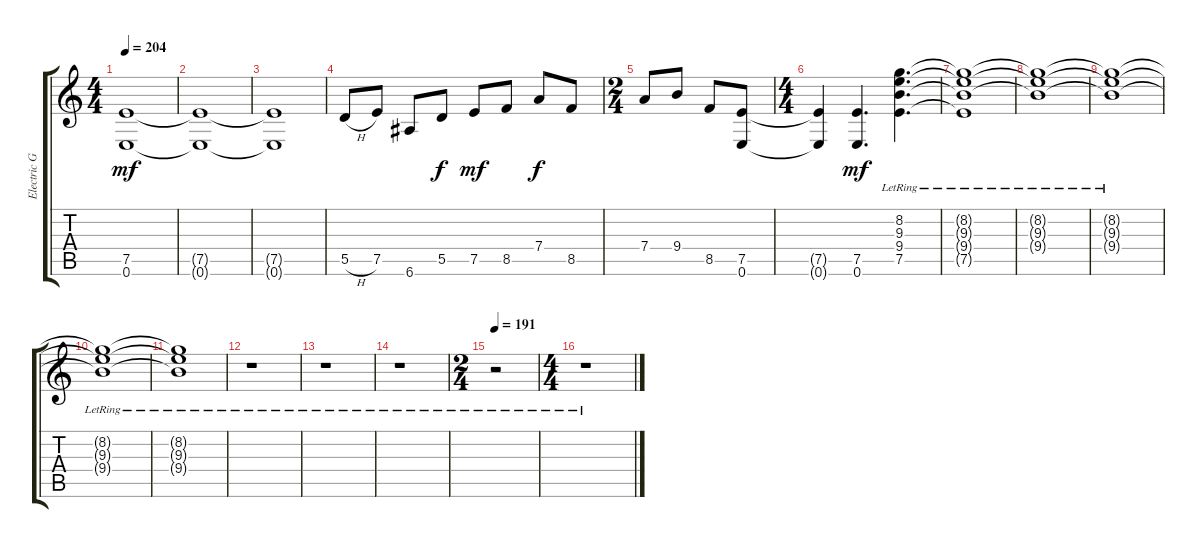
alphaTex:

\track ("Electric Guitar Left" "Electric G") {instrument distortionguitar}
\staff {score tabs}
\tuning (E4 B3 G3 D3 A2 E2) {hide}
\ts (4 4)
\tempo 204
\clef g2
\ks c
(7.5{t} 0.6{t}).1{dy mf} |
(7.5{t} 0.6{t}).1 |
(7.5{t} 0.6{t}).1 |
5.5{h}.8 7.5.8 6.6.8 5.5.8{dy f} 7.5.8{dy mf} 8.5.8 7.4.8{dy f} 8.5.8 |
\ts (2 4)
7.4.8 9.4.8 8.5.8 (7.5 0.6).8 |
\ts (4 4)
(7.5{t} 0.6{t}).4 (7.5 0.6).4{d dy mf} (8.2 9.3{lr} 9.4{lr} 7.5{lr}).4{d} |
(8.2{t} 9.3{lr t} 9.4{t} 7.5{t}).1 |
(8.2{lr t} 9.3{lr t} 9.4{t}).1{volume 9} |
(8.2{lr t} 9.3{lr t} 9.4{t}).1 |
(8.2{lr t} 9.3{lr t} 9.4{t}).1{volume 1} |
(8.2{lr t} 9.3{lr t} 9.4{t}).1 |
r.1 |
r.1 |
r.1{volume 2} |
\ts (2 4)
\tempo 191
r.2{volume 9} |
\ts (4 4)
r.1
